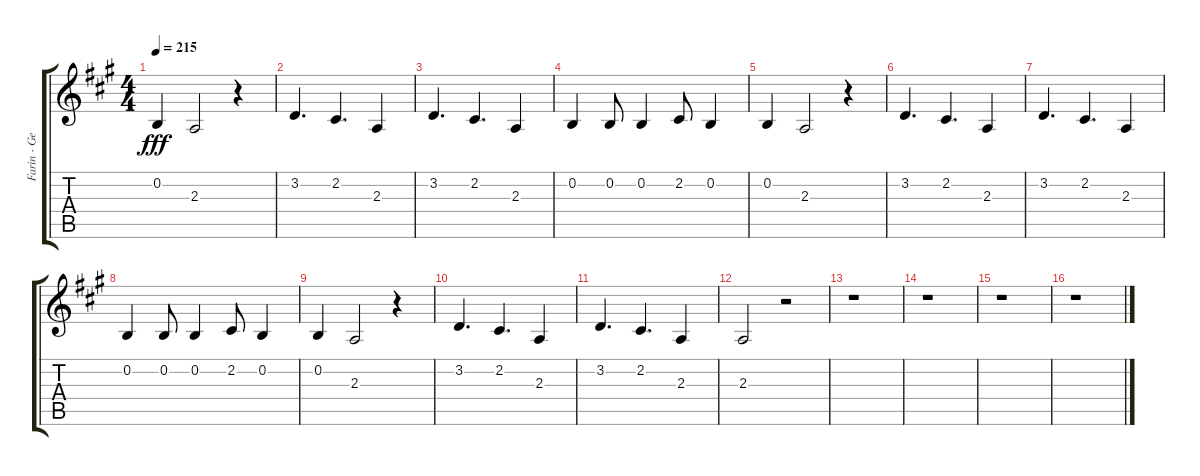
\track ("Farin - Gesang" "Farin - Ge") {instrument bassoon}
\staff {score tabs}
\tuning (E4 B3 G3 D3 A2 E2) {hide}
\ts (4 4)
\tempo 215
\clef g2
\ks a
0.2.4{dy fff} 2.3.2 r.4 |
3.2.4{d} 2.2.4{d} 2.3.4 |
3.2.4{d} 2.2.4{d} 2.3.4 |
0.2.4 0.2.8 0.2.4 2.2.8 0.2.4 |
0.2.4 2.3.2 r.4 |
3.2.4{d} 2.2.4{d} 2.3.4 |
3.2.4{d} 2.2.4{d} 2.3.4 |
0.2.4 0.2.8 0.2.4 2.2.8 0.2.4 |
0.2.4 2.3.2 r.4 |
3.2.4{d} 2.2.4{d} 2.3.4 |
3.2.4{d} 2.2.4{d} 2.3.4 |
2.3.2 r.2 |
r.1 |
r.1 |
r.1 |
r.1
